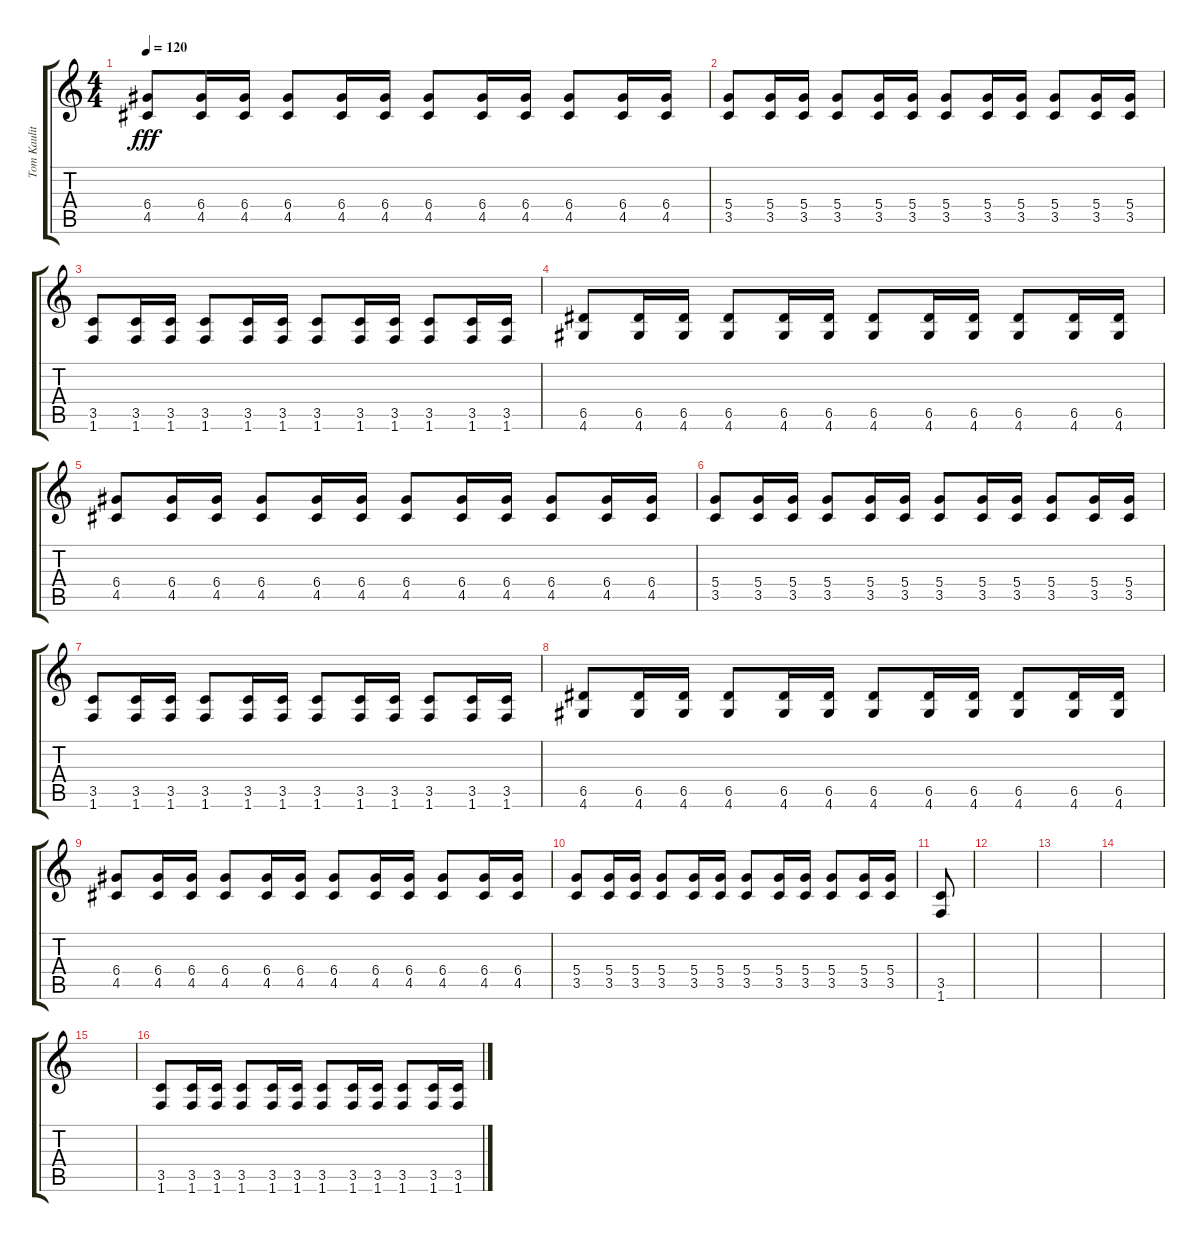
\track ("Tom Kaulitz 2" "Tom Kaulit") {instrument overdrivenguitar}
\staff {score tabs}
\tuning (E4 B3 G3 D3 A2 E2) {hide}
\ts (4 4)
\tempo 120
\clef g2
\ks c
(6.4 4.5).8{dy fff} (6.4 4.5).16 (6.4 4.5).16 (6.4 4.5).8 (6.4 4.5).16 (6.4 4.5).16 (6.4 4.5).8 (6.4 4.5).16 (6.4 4.5).16 (6.4 4.5).8 (6.4 4.5).16 (6.4 4.5).16 |
(5.4 3.5).8 (5.4 3.5).16 (5.4 3.5).16 (5.4 3.5).8 (5.4 3.5).16 (5.4 3.5).16 (5.4 3.5).8 (5.4 3.5).16 (5.4 3.5).16 (5.4 3.5).8 (5.4 3.5).16 (5.4 3.5).16 |
(3.5 1.6).8 (3.5 1.6).16 (3.5 1.6).16 (3.5 1.6).8 (3.5 1.6).16 (3.5 1.6).16 (3.5 1.6).8 (3.5 1.6).16 (3.5 1.6).16 (3.5 1.6).8 (3.5 1.6).16 (3.5 1.6).16 |
(6.5 4.6).8 (6.5 4.6).16 (6.5 4.6).16 (6.5 4.6).8 (6.5 4.6).16 (6.5 4.6).16 (6.5 4.6).8 (6.5 4.6).16 (6.5 4.6).16 (6.5 4.6).8 (6.5 4.6).16 (6.5 4.6).16 |
(6.4 4.5).8 (6.4 4.5).16 (6.4 4.5).16 (6.4 4.5).8 (6.4 4.5).16 (6.4 4.5).16 (6.4 4.5).8 (6.4 4.5).16 (6.4 4.5).16 (6.4 4.5).8 (6.4 4.5).16 (6.4 4.5).16 |
(5.4 3.5).8 (5.4 3.5).16 (5.4 3.5).16 (5.4 3.5).8 (5.4 3.5).16 (5.4 3.5).16 (5.4 3.5).8 (5.4 3.5).16 (5.4 3.5).16 (5.4 3.5).8 (5.4 3.5).16 (5.4 3.5).16 |
(3.5 1.6).8 (3.5 1.6).16 (3.5 1.6).16 (3.5 1.6).8 (3.5 1.6).16 (3.5 1.6).16 (3.5 1.6).8 (3.5 1.6).16 (3.5 1.6).16 (3.5 1.6).8 (3.5 1.6).16 (3.5 1.6).16 |
(6.5 4.6).8 (6.5 4.6).16 (6.5 4.6).16 (6.5 4.6).8 (6.5 4.6).16 (6.5 4.6).16 (6.5 4.6).8 (6.5 4.6).16 (6.5 4.6).16 (6.5 4.6).8 (6.5 4.6).16 (6.5 4.6).16 |
(6.4 4.5).8 (6.4 4.5).16 (6.4 4.5).16 (6.4 4.5).8 (6.4 4.5).16 (6.4 4.5).16 (6.4 4.5).8 (6.4 4.5).16 (6.4 4.5).16 (6.4 4.5).8 (6.4 4.5).16 (6.4 4.5).16 |
(5.4 3.5).8 (5.4 3.5).16 (5.4 3.5).16 (5.4 3.5).8 (5.4 3.5).16 (5.4 3.5).16 (5.4 3.5).8 (5.4 3.5).16 (5.4 3.5).16 (5.4 3.5).8 (5.4 3.5).16 (5.4 3.5).16 |
(3.5 1.6).8 |
|
|
|
|
(3.5 1.6).8 (3.5 1.6).16 (3.5 1.6).16 (3.5 1.6).8 (3.5 1.6).16 (3.5 1.6).16 (3.5 1.6).8 (3.5 1.6).16 (3.5 1.6).16 (3.5 1.6).8 (3.5 1.6).16 (3.5 1.6).16
